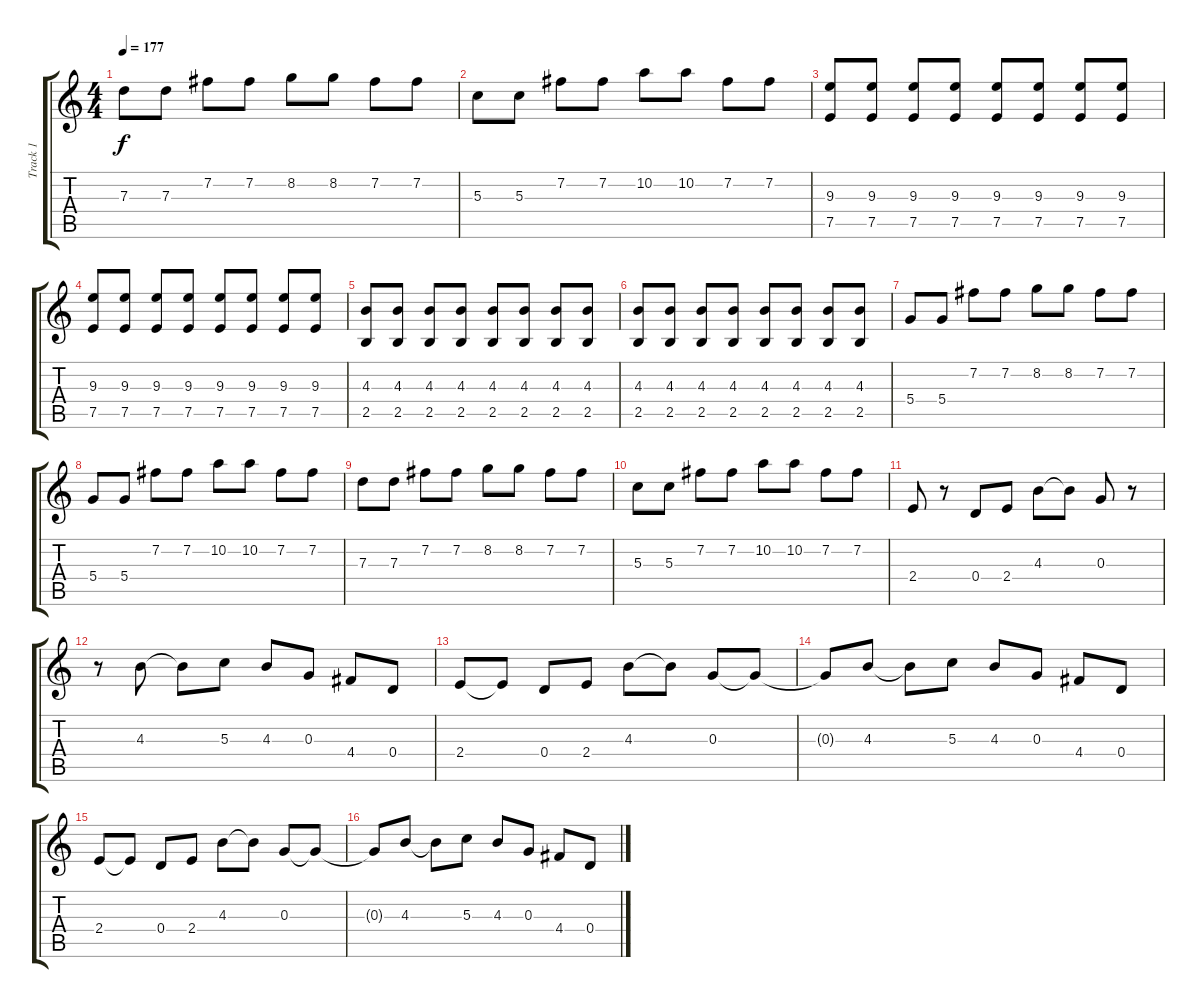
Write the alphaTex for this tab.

\track ("Track 1" "Track 1") {instrument distortionguitar}
\staff {score tabs}
\tuning (E4 B3 G3 D3 A2 E2) {hide}
\ts (4 4)
\tempo 177
\clef g2
\ks c
7.3.8{dy f} 7.3.8 7.2.8 7.2.8 8.2.8 8.2.8 7.2.8 7.2.8 |
5.3.8 5.3.8 7.2.8 7.2.8 10.2.8 10.2.8 7.2.8 7.2.8 |
(9.3 7.5).8 (9.3 7.5).8 (9.3 7.5).8 (9.3 7.5).8 (9.3 7.5).8 (9.3 7.5).8 (9.3 7.5).8 (9.3 7.5).8 |
(9.3 7.5).8 (9.3 7.5).8 (9.3 7.5).8 (9.3 7.5).8 (9.3 7.5).8 (9.3 7.5).8 (9.3 7.5).8 (9.3 7.5).8 |
(4.3 2.5).8 (4.3 2.5).8 (4.3 2.5).8 (4.3 2.5).8 (4.3 2.5).8 (4.3 2.5).8 (4.3 2.5).8 (4.3 2.5).8 |
(4.3 2.5).8 (4.3 2.5).8 (4.3 2.5).8 (4.3 2.5).8 (4.3 2.5).8 (4.3 2.5).8 (4.3 2.5).8 (4.3 2.5).8 |
5.4.8 5.4.8 7.2.8 7.2.8 8.2.8 8.2.8 7.2.8 7.2.8 |
5.4.8 5.4.8 7.2.8 7.2.8 10.2.8 10.2.8 7.2.8 7.2.8 |
7.3.8 7.3.8 7.2.8 7.2.8 8.2.8 8.2.8 7.2.8 7.2.8 |
5.3.8 5.3.8 7.2.8 7.2.8 10.2.8 10.2.8 7.2.8 7.2.8 |
2.4.8 r.8 0.4.8 2.4.8 4.3.8 4.3{t}.8 0.3.8 r.8 |
r.8 4.3.8 4.3{t}.8 5.3.8 4.3.8 0.3.8 4.4.8 0.4.8 |
2.4.8 2.4{t}.8 0.4.8 2.4.8 4.3.8 4.3{t}.8 0.3.8 0.3{t}.8 |
0.3{t}.8 4.3.8 4.3{t}.8 5.3.8 4.3.8 0.3.8 4.4.8 0.4.8 |
2.4.8 2.4{t}.8 0.4.8 2.4.8 4.3.8 4.3{t}.8 0.3.8 0.3{t}.8 |
0.3{t}.8 4.3.8 4.3{t}.8 5.3.8 4.3.8 0.3.8 4.4.8 0.4.8
